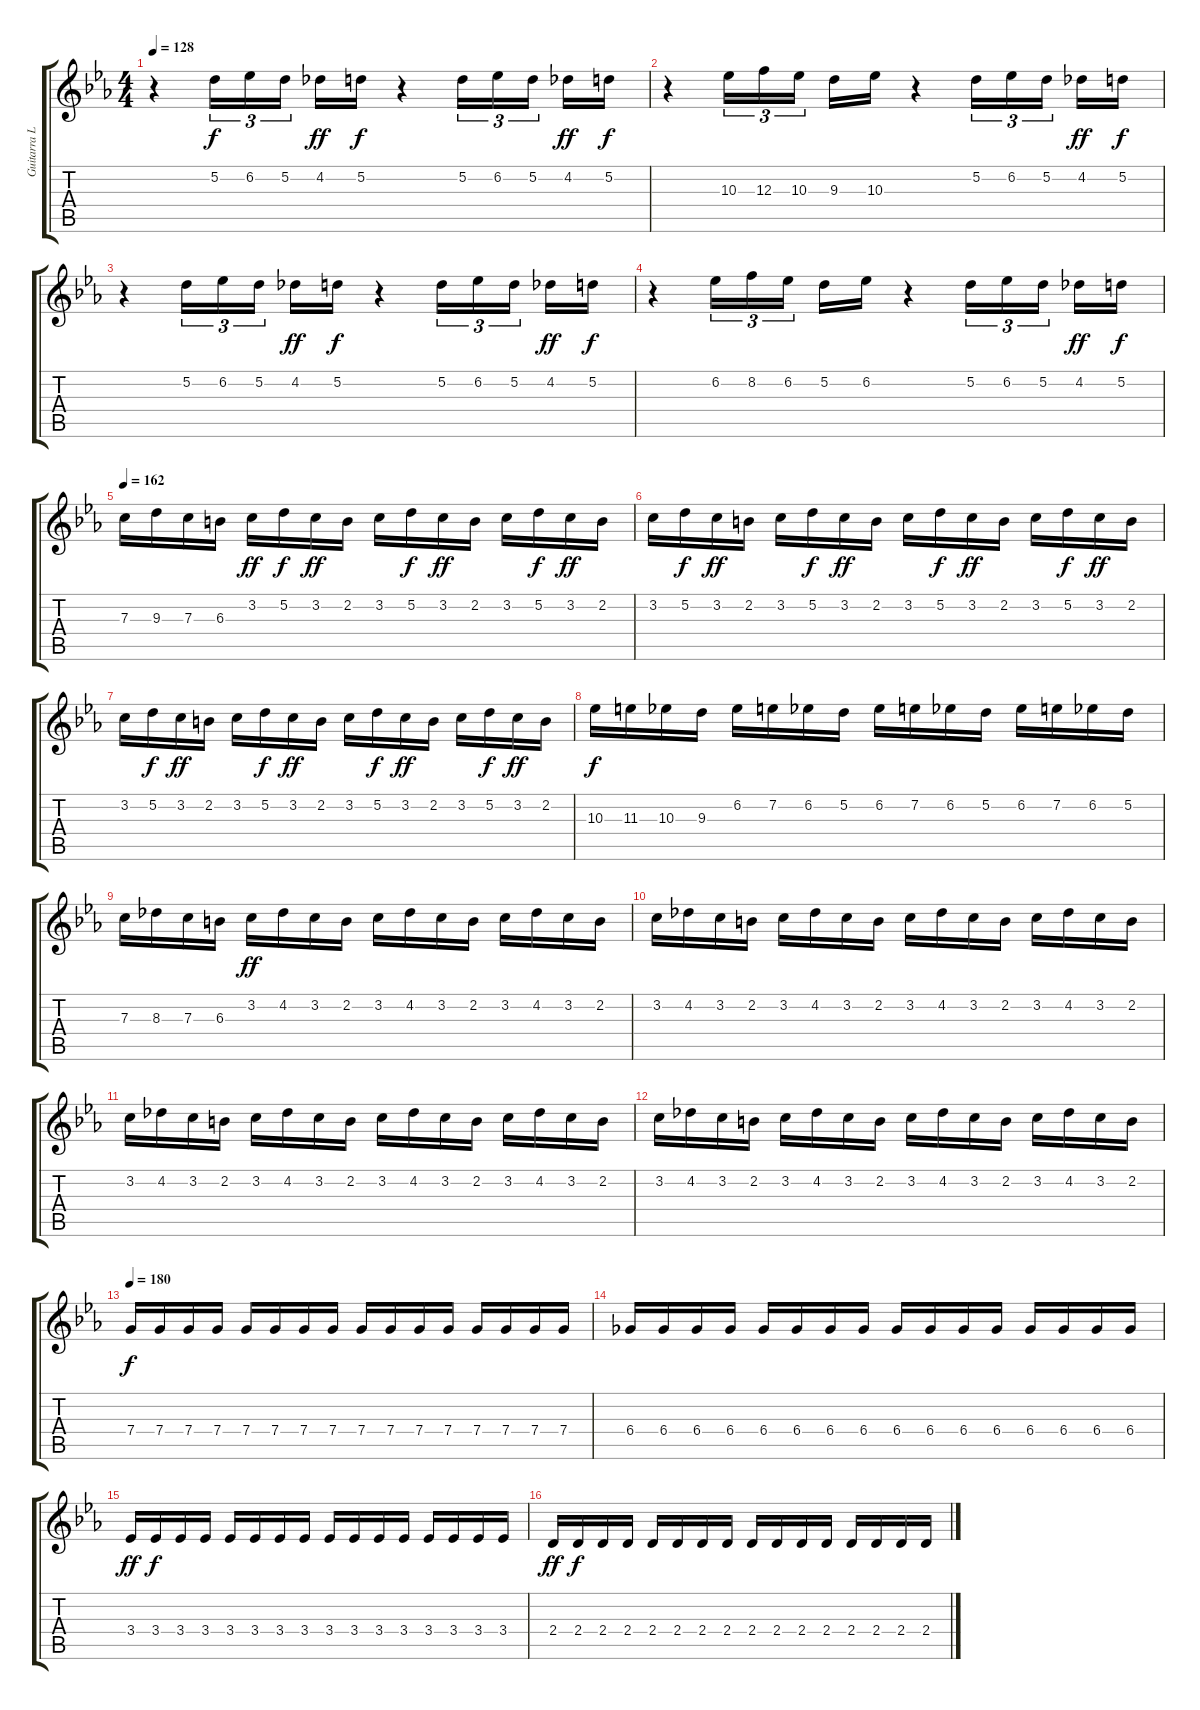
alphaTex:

\track ("Guitarra Lider" "Guitarra L") {instrument distortionguitar}
\staff {score tabs}
\tuning (D4 A3 F3 C3 G2 C2) {hide}
\ts (4 4)
\tempo 128
\clef g2
\ks eb
r.4{dy f} 5.2.16{tu (3 2)} 6.2.16{tu (3 2)} 5.2.16{tu (3 2) beam splitsecondary} 4.2.16{dy ff} 5.2.16{dy f} r.4 5.2.16{tu (3 2)} 6.2.16{tu (3 2)} 5.2.16{tu (3 2) beam splitsecondary} 4.2.16{dy ff} 5.2.16{dy f} |
r.4 10.3.16{tu (3 2)} 12.3.16{tu (3 2)} 10.3.16{tu (3 2) beam splitsecondary} 9.3.16 10.3.16 r.4 5.2.16{tu (3 2)} 6.2.16{tu (3 2)} 5.2.16{tu (3 2) beam splitsecondary} 4.2.16{dy ff} 5.2.16{dy f} |
r.4 5.2.16{tu (3 2)} 6.2.16{tu (3 2)} 5.2.16{tu (3 2) beam splitsecondary} 4.2.16{dy ff} 5.2.16{dy f} r.4 5.2.16{tu (3 2)} 6.2.16{tu (3 2)} 5.2.16{tu (3 2) beam splitsecondary} 4.2.16{dy ff} 5.2.16{dy f} |
r.4 6.2.16{tu (3 2)} 8.2.16{tu (3 2)} 6.2.16{tu (3 2) beam splitsecondary} 5.2.16 6.2.16 r.4 5.2.16{tu (3 2)} 6.2.16{tu (3 2)} 5.2.16{tu (3 2) beam splitsecondary} 4.2.16{dy ff} 5.2.16{dy f} |
\tempo 162
7.3.16 9.3.16 7.3.16 6.3.16 3.2.16{dy ff} 5.2.16{dy f} 3.2.16{dy ff} 2.2.16 3.2.16 5.2.16{dy f} 3.2.16{dy ff} 2.2.16 3.2.16 5.2.16{dy f} 3.2.16{dy ff} 2.2.16 |
3.2.16 5.2.16{dy f} 3.2.16{dy ff} 2.2.16 3.2.16 5.2.16{dy f} 3.2.16{dy ff} 2.2.16 3.2.16 5.2.16{dy f} 3.2.16{dy ff} 2.2.16 3.2.16 5.2.16{dy f} 3.2.16{dy ff} 2.2.16 |
3.2.16 5.2.16{dy f} 3.2.16{dy ff} 2.2.16 3.2.16 5.2.16{dy f} 3.2.16{dy ff} 2.2.16 3.2.16 5.2.16{dy f} 3.2.16{dy ff} 2.2.16 3.2.16 5.2.16{dy f} 3.2.16{dy ff} 2.2.16 |
10.3.16{dy f} 11.3.16 10.3.16 9.3.16 6.2.16 7.2.16 6.2.16 5.2.16 6.2.16 7.2.16 6.2.16 5.2.16 6.2.16 7.2.16 6.2.16 5.2.16 |
7.3.16 8.3.16 7.3.16 6.3.16 3.2.16{dy ff} 4.2.16 3.2.16 2.2.16 3.2.16 4.2.16 3.2.16 2.2.16 3.2.16 4.2.16 3.2.16 2.2.16 |
3.2.16 4.2.16 3.2.16 2.2.16 3.2.16 4.2.16 3.2.16 2.2.16 3.2.16 4.2.16 3.2.16 2.2.16 3.2.16 4.2.16 3.2.16 2.2.16 |
3.2.16 4.2.16 3.2.16 2.2.16 3.2.16 4.2.16 3.2.16 2.2.16 3.2.16 4.2.16 3.2.16 2.2.16 3.2.16 4.2.16 3.2.16 2.2.16 |
3.2.16 4.2.16 3.2.16 2.2.16 3.2.16 4.2.16 3.2.16 2.2.16 3.2.16 4.2.16 3.2.16 2.2.16 3.2.16 4.2.16 3.2.16 2.2.16 |
\tempo 180
7.4.16{dy f} 7.4.16 7.4.16 7.4.16 7.4.16 7.4.16 7.4.16 7.4.16 7.4.16 7.4.16 7.4.16 7.4.16 7.4.16 7.4.16 7.4.16 7.4.16 |
6.4.16 6.4.16 6.4.16 6.4.16 6.4.16 6.4.16 6.4.16 6.4.16 6.4.16 6.4.16 6.4.16 6.4.16 6.4.16 6.4.16 6.4.16 6.4.16 |
3.4.16{dy ff} 3.4.16{dy f} 3.4.16 3.4.16 3.4.16 3.4.16 3.4.16 3.4.16 3.4.16 3.4.16 3.4.16 3.4.16 3.4.16 3.4.16 3.4.16 3.4.16 |
2.4.16{dy ff} 2.4.16{dy f} 2.4.16 2.4.16 2.4.16 2.4.16 2.4.16 2.4.16 2.4.16 2.4.16 2.4.16 2.4.16 2.4.16 2.4.16 2.4.16 2.4.16
